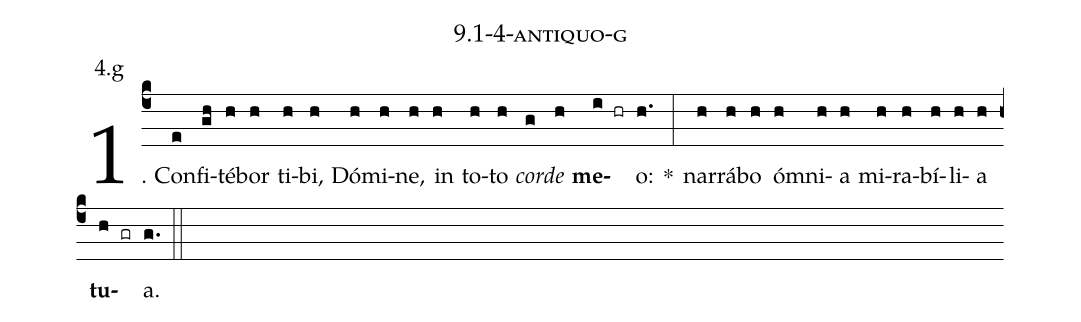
name: 9.1-4-antiquo-g;
annotation: 4.g;
%%
(c4)1. Con(e)fi(gh)té(h)bor(h) ti(h)bi,(h) Dó(h)mi(h)ne,(h) in(h) to(h)to(h) <i>cor</i>(g)<i>de</i>(h) <b>me</b>(i hr)o:(h.) *(:) nar(h)rá(h)bo(h) óm(h)ni(h)a(h) mi(h)ra(h)bí(h)li(h)a(h) <b>tu</b>(h gr)a.(g.) (::)
